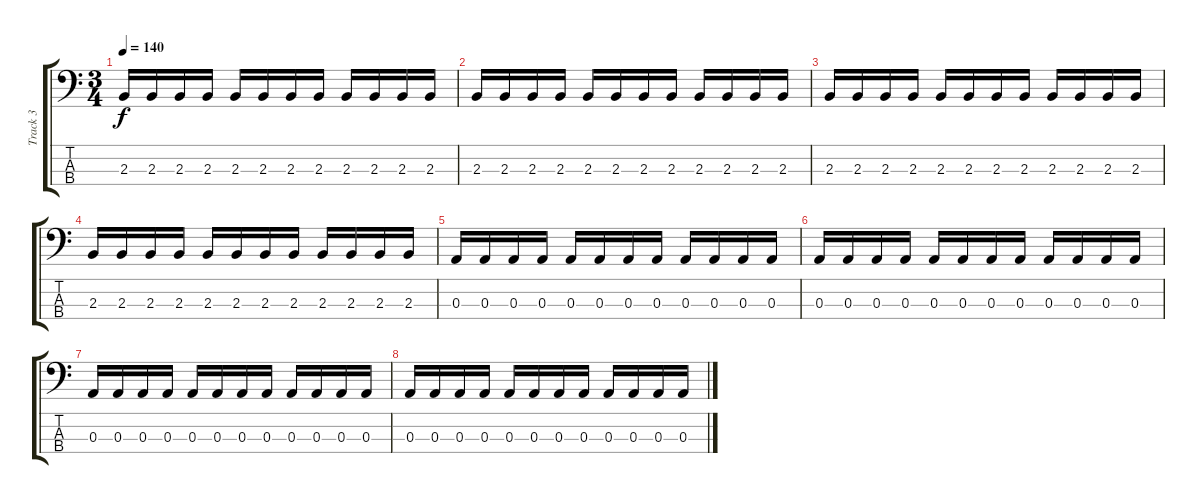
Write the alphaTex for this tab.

\track ("Track 3" "Track 3") {instrument electricbassfinger}
\staff {score tabs}
\tuning (G2 D2 A1 E1) {hide}
\ts (3 4)
\tempo 140
\clef f4
\ks c
2.3.16{dy f} 2.3.16 2.3.16 2.3.16 2.3.16 2.3.16 2.3.16 2.3.16 2.3.16 2.3.16 2.3.16 2.3.16 |
2.3.16 2.3.16 2.3.16 2.3.16 2.3.16 2.3.16 2.3.16 2.3.16 2.3.16 2.3.16 2.3.16 2.3.16 |
2.3.16 2.3.16 2.3.16 2.3.16 2.3.16 2.3.16 2.3.16 2.3.16 2.3.16 2.3.16 2.3.16 2.3.16 |
2.3.16 2.3.16 2.3.16 2.3.16 2.3.16 2.3.16 2.3.16 2.3.16 2.3.16 2.3.16 2.3.16 2.3.16 |
0.3.16 0.3.16 0.3.16 0.3.16 0.3.16 0.3.16 0.3.16 0.3.16 0.3.16 0.3.16 0.3.16 0.3.16 |
0.3.16 0.3.16 0.3.16 0.3.16 0.3.16 0.3.16 0.3.16 0.3.16 0.3.16 0.3.16 0.3.16 0.3.16 |
0.3.16 0.3.16 0.3.16 0.3.16 0.3.16 0.3.16 0.3.16 0.3.16 0.3.16 0.3.16 0.3.16 0.3.16 |
0.3.16 0.3.16 0.3.16 0.3.16 0.3.16 0.3.16 0.3.16 0.3.16 0.3.16 0.3.16 0.3.16 0.3.16
